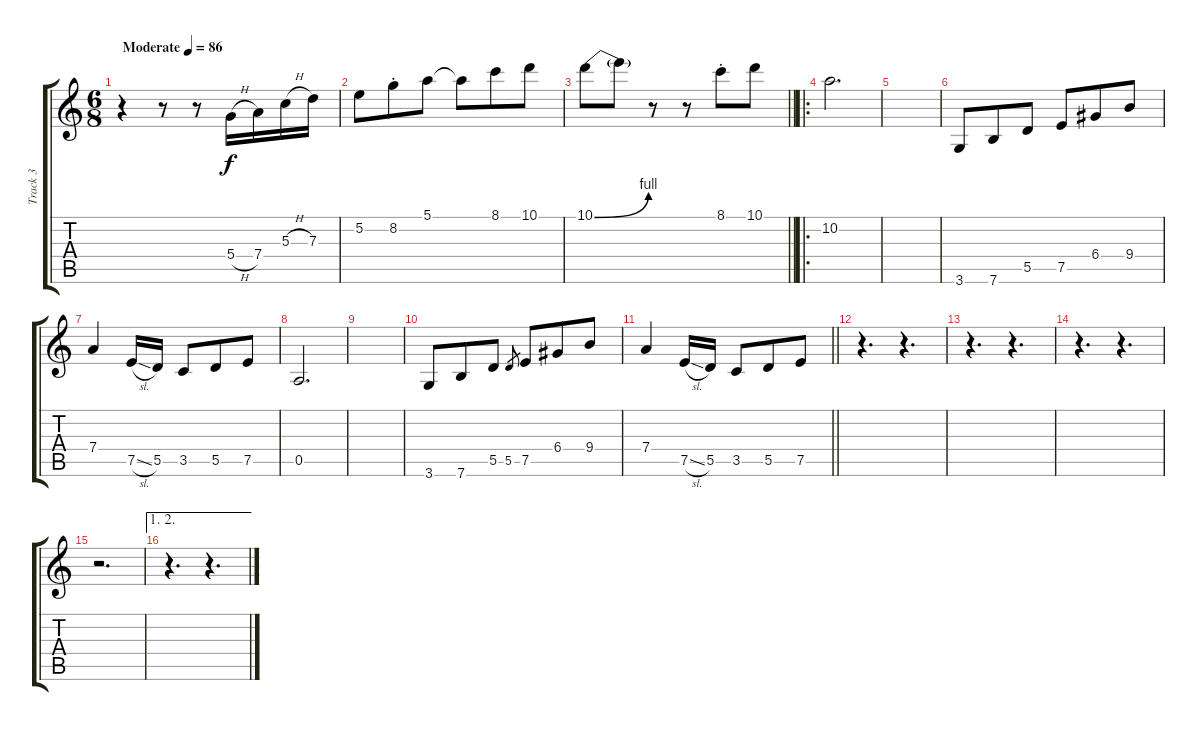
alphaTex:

\track ("Track 3" "Track 3") {instrument overdrivenguitar}
\staff {score tabs}
\tuning (E4 B3 G3 D3 A2 E2) {hide}
\ts (6 8)
\tempo (86 "Moderate")
\clef g2
\ks c
r.4{dy f instrument overdrivenguitar} r.8 r.8 5.4{h}.16 7.4.16 5.3{h}.16 7.3.16 |
5.2.8 8.2{st}.8 5.1.8 5.1{t}.8 8.1.8 10.1.8 |
\barLineRight lightlight
10.1{be (bend 0 0 60 4)}.8 10.1{t}.8 r.8 r.8 8.1{st}.8 10.1.8 |
\ro
10.2.2{d} |
|
3.6.8{volume 4 balance 16 instrument acousticguitarsteel} 7.6.8 5.5.8 7.5.8 6.4.8 9.4.8 |
7.4.4 7.5{sl}.16 5.5.16 3.5.8 5.5.8 7.5.8 |
0.5.2{d} |
|
3.6.8 7.6.8 5.5.8 5.5.8{gr} 7.5.8 6.4.8 9.4.8 |
\barLineRight lightlight
7.4.4 7.5{sl}.16 5.5.16 3.5.8 5.5.8 7.5.8 |
r.4{d} r.4{d} |
r.4{d} r.4{d} |
r.4{d} r.4{d} |
r.2{d} |
\ae (1 2)
r.4{d} r.4{d}
